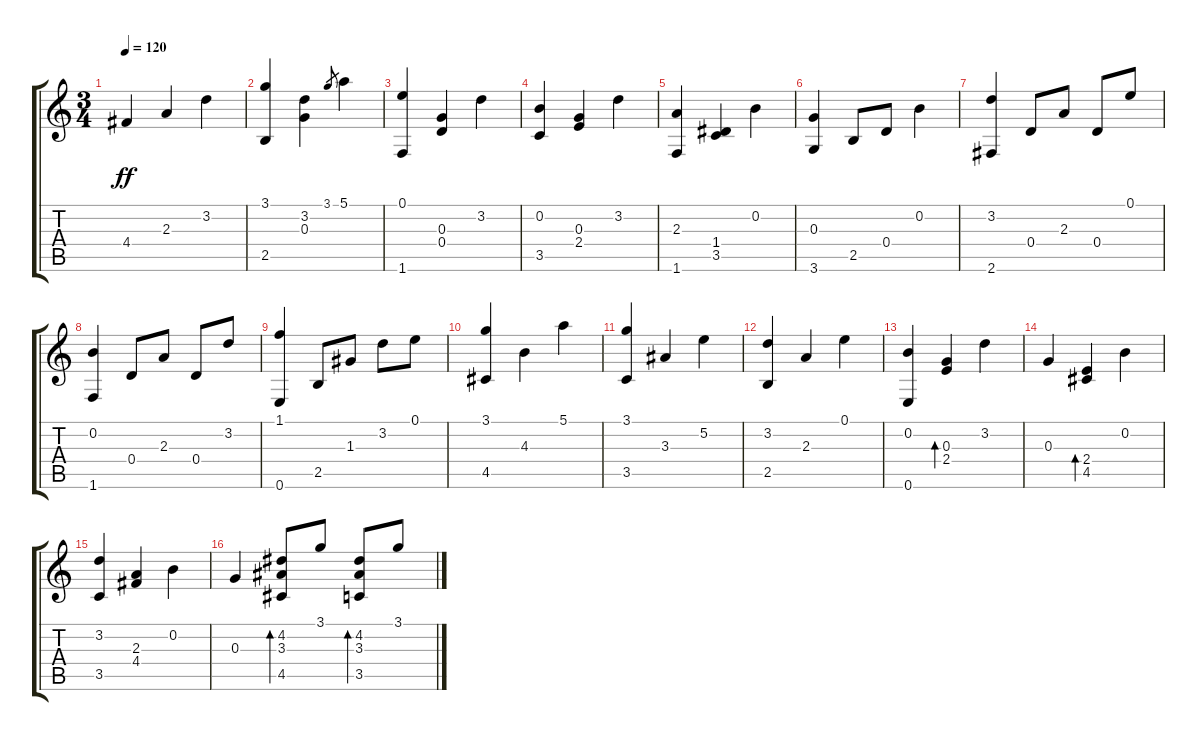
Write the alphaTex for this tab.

\track "" {instrument acousticguitarnylon}
\staff {score tabs}
\tuning (E4 B3 G3 D3 A2 E2) {hide}
\ts (3 4)
\tempo 120
\clef g2
\ks c
4.4.4{dy ff} 2.3.4 3.2.4 |
(3.1 2.5).4 (3.2 0.3).4 3.1.8{gr} 5.1.4 |
(0.1 1.6).4 (0.3 0.4).4 3.2.4 |
(0.2 3.5).4 (0.3 2.4).4 3.2.4 |
(2.3 1.6).4 (1.4 3.5).4 0.2.4 |
(0.3 3.6).4 2.5.8 0.4.8 0.2.4 |
(3.2 2.6).4 0.4.8 2.3.8 0.4.8 0.1.8 |
(0.2 1.6).4 0.4.8 2.3.8 0.4.8 3.2.8 |
(1.1 0.6).4 2.5.8 1.3.8 3.2.8 0.1.8 |
(3.1 4.5).4 4.3.4 5.1.4 |
(3.1 3.5).4 3.3.4 5.2.4 |
(3.2 2.5).4 2.3.4 0.1.4 |
(0.2 0.6).4 (0.3 2.4).4{bd 120} 3.2.4 |
0.3.4 (2.4 4.5).4{bd 120} 0.2.4 |
(3.2 3.5).4 (2.3 4.4).4 0.2.4 |
0.3.4 (4.2 3.3 4.5).8{bd 120} 3.1.8 (4.2 3.3 3.5).8{bd 120} 3.1.8
